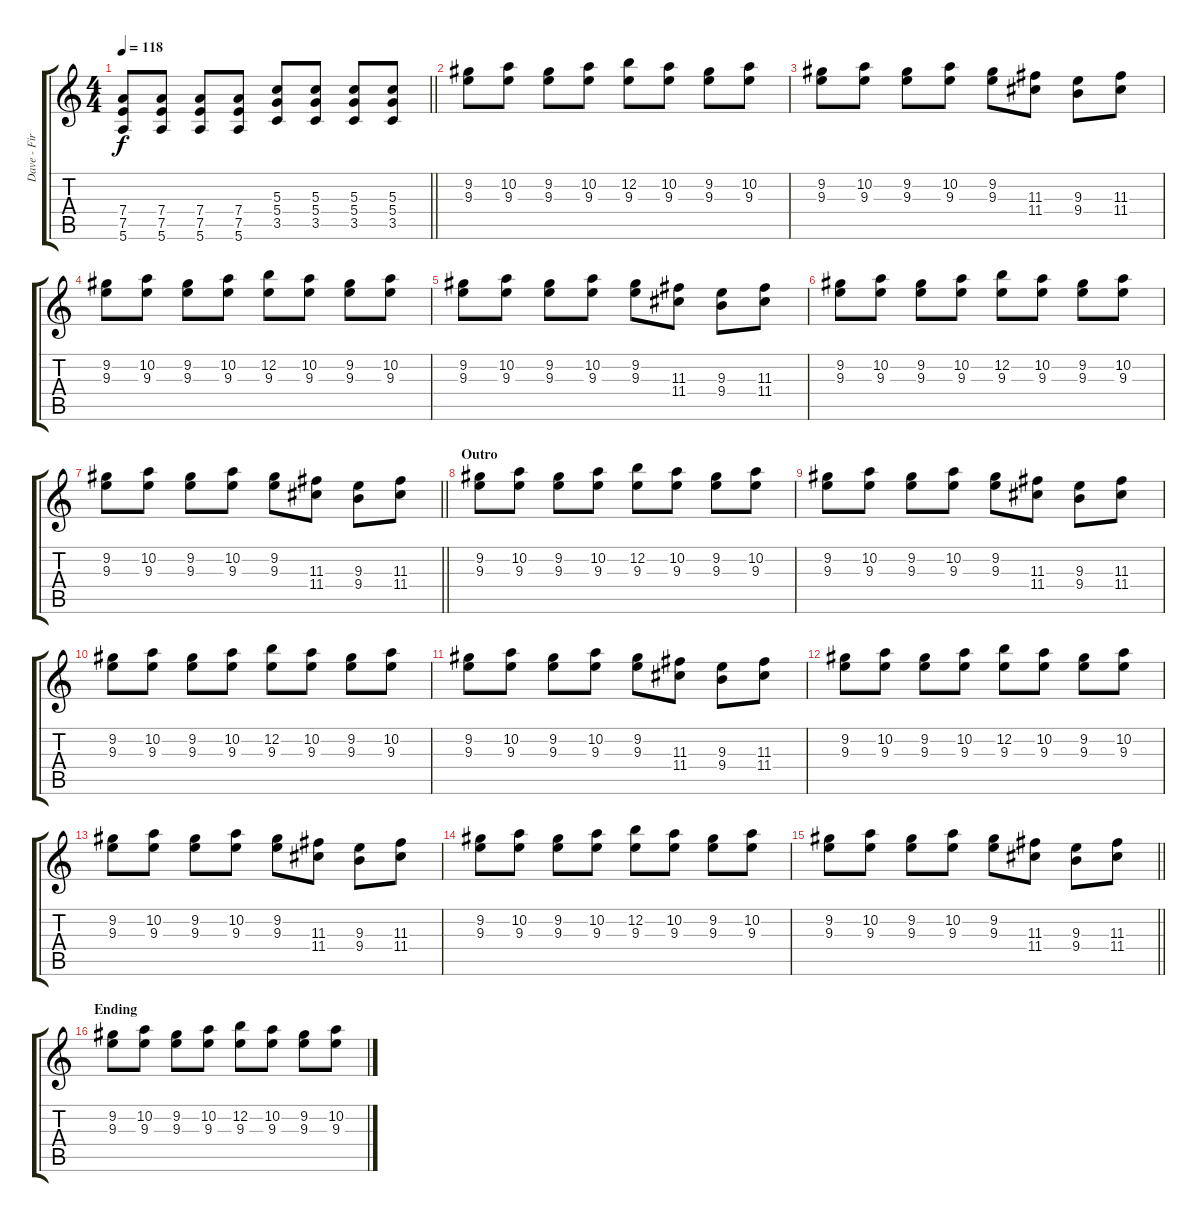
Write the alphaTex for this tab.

\track ("Dave - First" "Dave - Fir") {instrument distortionguitar}
\staff {score tabs}
\tuning (E4 B3 G3 D3 A2 E2) {hide}
\ts (4 4)
\tempo 118
\clef g2
\barLineRight lightlight
\ks c
(7.4 7.5 5.6).8{dy f} (7.4 7.5 5.6).8 (7.4 7.5 5.6).8 (7.4 7.5 5.6).8 (5.3 5.4 3.5).8 (5.3 5.4 3.5).8 (5.3 5.4 3.5).8 (5.3 5.4 3.5).8 |
(9.2 9.3).8 (10.2 9.3).8 (9.2 9.3).8 (10.2 9.3).8 (12.2 9.3).8 (10.2 9.3).8 (9.2 9.3).8 (10.2 9.3).8 |
(9.2 9.3).8 (10.2 9.3).8 (9.2 9.3).8 (10.2 9.3).8 (9.2 9.3).8 (11.3 11.4).8 (9.3 9.4).8 (11.3 11.4).8 |
(9.2 9.3).8 (10.2 9.3).8 (9.2 9.3).8 (10.2 9.3).8 (12.2 9.3).8 (10.2 9.3).8 (9.2 9.3).8 (10.2 9.3).8 |
(9.2 9.3).8 (10.2 9.3).8 (9.2 9.3).8 (10.2 9.3).8 (9.2 9.3).8 (11.3 11.4).8 (9.3 9.4).8 (11.3 11.4).8 |
(9.2 9.3).8 (10.2 9.3).8 (9.2 9.3).8 (10.2 9.3).8 (12.2 9.3).8 (10.2 9.3).8 (9.2 9.3).8 (10.2 9.3).8 |
\barLineRight lightlight
(9.2 9.3).8 (10.2 9.3).8 (9.2 9.3).8 (10.2 9.3).8 (9.2 9.3).8 (11.3 11.4).8 (9.3 9.4).8 (11.3 11.4).8 |
\section ("" "Outro")
(9.2 9.3).8 (10.2 9.3).8 (9.2 9.3).8 (10.2 9.3).8 (12.2 9.3).8 (10.2 9.3).8 (9.2 9.3).8 (10.2 9.3).8 |
(9.2 9.3).8 (10.2 9.3).8 (9.2 9.3).8 (10.2 9.3).8 (9.2 9.3).8 (11.3 11.4).8 (9.3 9.4).8 (11.3 11.4).8 |
(9.2 9.3).8 (10.2 9.3).8 (9.2 9.3).8 (10.2 9.3).8 (12.2 9.3).8 (10.2 9.3).8 (9.2 9.3).8 (10.2 9.3).8 |
(9.2 9.3).8 (10.2 9.3).8 (9.2 9.3).8 (10.2 9.3).8 (9.2 9.3).8 (11.3 11.4).8 (9.3 9.4).8 (11.3 11.4).8 |
(9.2 9.3).8 (10.2 9.3).8 (9.2 9.3).8 (10.2 9.3).8 (12.2 9.3).8 (10.2 9.3).8 (9.2 9.3).8 (10.2 9.3).8 |
(9.2 9.3).8 (10.2 9.3).8 (9.2 9.3).8 (10.2 9.3).8 (9.2 9.3).8 (11.3 11.4).8 (9.3 9.4).8 (11.3 11.4).8 |
(9.2 9.3).8 (10.2 9.3).8 (9.2 9.3).8 (10.2 9.3).8 (12.2 9.3).8 (10.2 9.3).8 (9.2 9.3).8 (10.2 9.3).8 |
\barLineRight lightlight
(9.2 9.3).8 (10.2 9.3).8 (9.2 9.3).8 (10.2 9.3).8 (9.2 9.3).8 (11.3 11.4).8 (9.3 9.4).8 (11.3 11.4).8 |
\section ("" "Ending")
(9.2 9.3).8 (10.2 9.3).8 (9.2 9.3).8 (10.2 9.3).8 (12.2 9.3).8 (10.2 9.3).8 (9.2 9.3).8 (10.2 9.3).8
